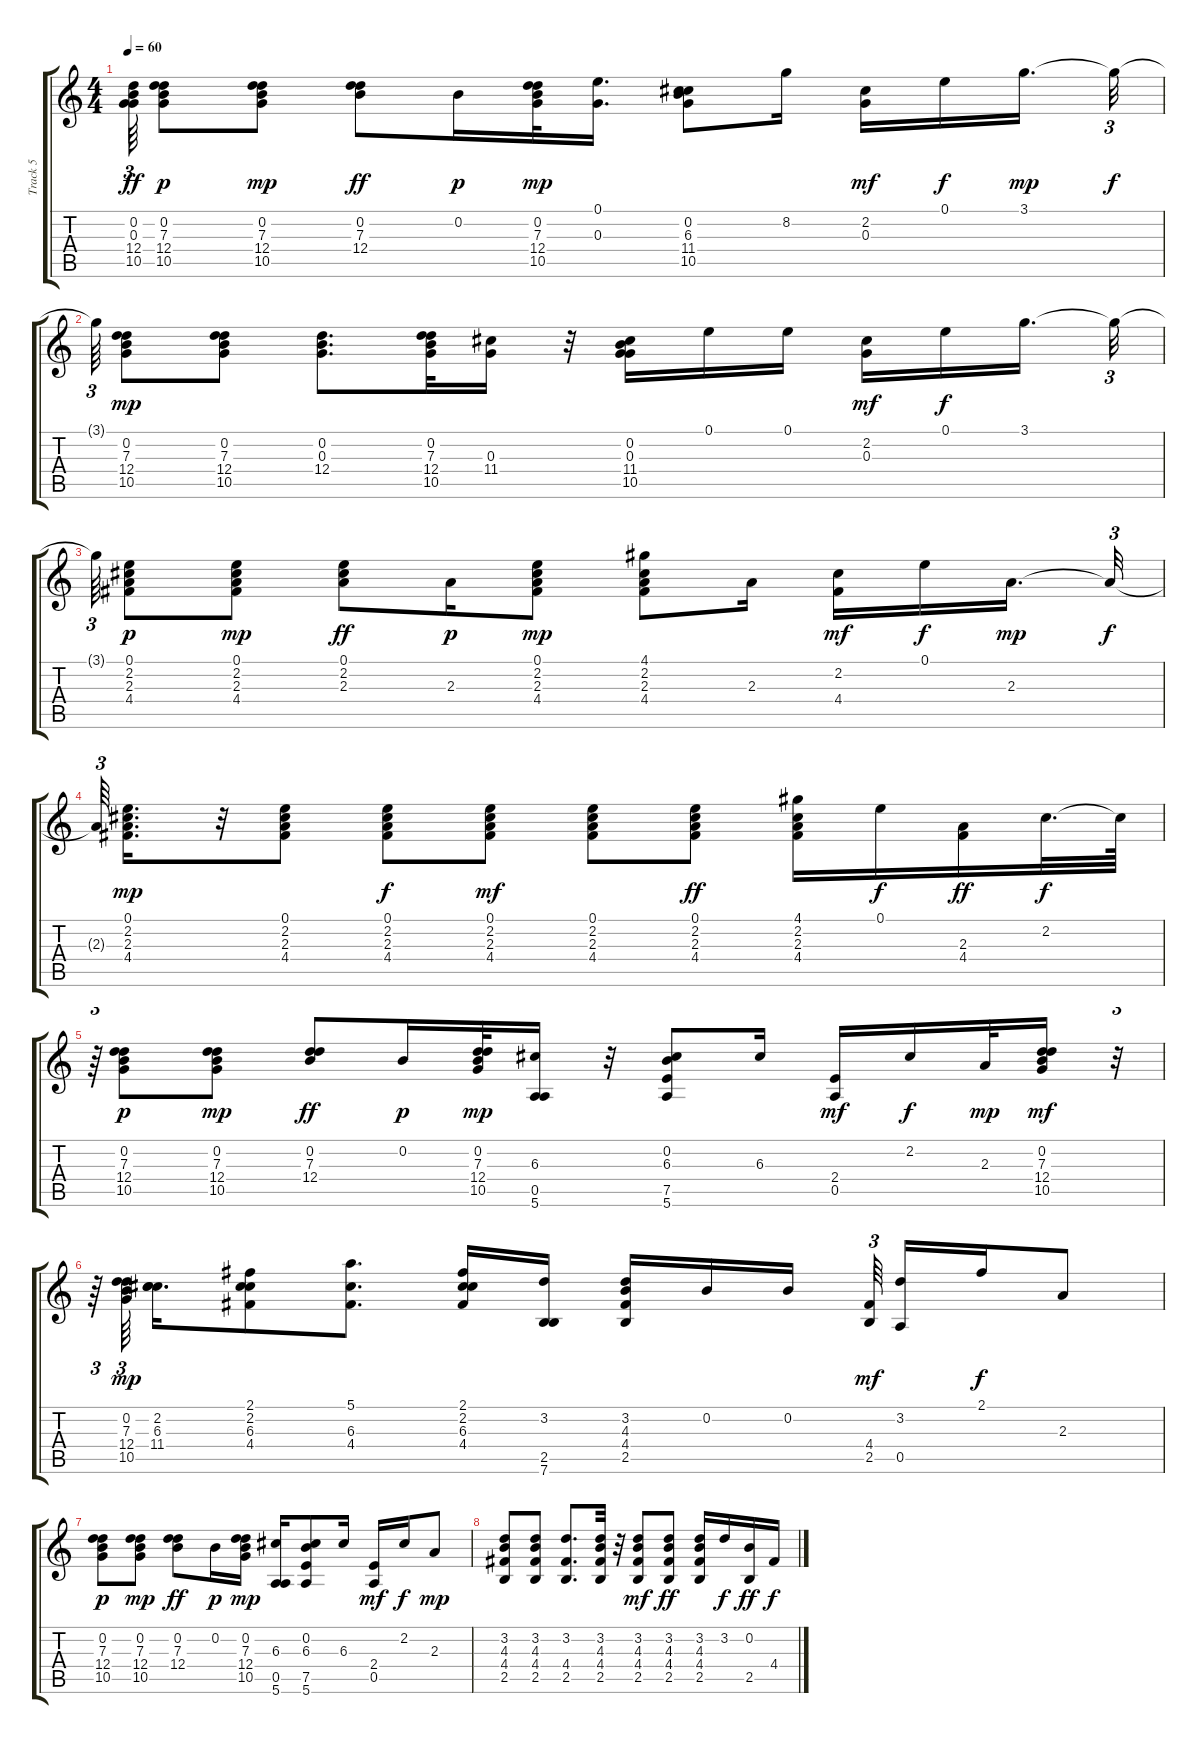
\track ("Track 5" "Track 5") {instrument acousticguitarsteel}
\staff {score tabs}
\tuning (E4 B3 G3 D3 A2 E2) {hide}
\ts (4 4)
\tempo 60
\clef g2
\ks c
(0.2 0.3 12.4 10.5).64{tu (3 2) dy ff} (0.2 7.3 12.4 10.5).8{dy p} (0.2 7.3 12.4 10.5).8{dy mp} (0.2 7.3 12.4).8{dy ff} 0.2.16{dy p} (0.2 7.3 12.4 10.5).32{dy mp} (0.1 0.3).16{d} (0.2 6.3 11.4 10.5).8 8.2.16 (2.2 0.3).16{dy mf} 0.1.16{dy f} 3.1.16{d dy mp} 3.1{t}.32{tu (3 2) dy f} |
3.1{t}.64{tu (3 2)} (0.2 7.3 12.4 10.5).8{dy mp} (0.2 7.3 12.4 10.5).8 (0.2 0.3 12.4).8{d} (0.2 7.3 12.4 10.5).32 (0.3 11.4).16 r.32 (0.2 0.3 11.4 10.5).16 0.1.16 0.1.16 (2.2 0.3).16{dy mf} 0.1.16{dy f} 3.1.16{d} 3.1{t}.32{tu (3 2)} |
3.1{t}.64{tu (3 2)} (0.1 2.2 2.3 4.4).8{dy p} (0.1 2.2 2.3 4.4).8{dy mp} (0.1 2.2 2.3).8{dy ff} 2.3.16{dy p} (0.1 2.2 2.3 4.4).8{dy mp} (4.1 2.2 2.3 4.4).8 2.3.16 (2.2 4.4).16{dy mf} 0.1.16{dy f} 2.3.16{d dy mp} 2.3{t}.32{tu (3 2) dy f} |
2.3{t}.64{tu (3 2)} (0.1 2.2 2.3 4.4).16{d dy mp} r.32 (0.1 2.2 2.3 4.4).8 (0.1 2.2 2.3 4.4).8{dy f} (0.1 2.2 2.3 4.4).8{dy mf} (0.1 2.2 2.3 4.4).8 (0.1 2.2 2.3 4.4).8{dy ff} (4.1 2.2 2.3 4.4).16 0.1.16{dy f} (2.3 4.4).16{dy ff} 2.2.32{d dy f} 2.2{t}.64 |
r.64{tu (3 2)} (0.2 7.3 12.4 10.5).8{dy p} (0.2 7.3 12.4 10.5).8{dy mp} (0.2 7.3 12.4).8{dy ff} 0.2.16{dy p} (0.2 7.3 12.4 10.5).32{dy mp} (6.3 0.5 5.6).16 r.32 (0.2 6.3 7.5 5.6).8 6.3.16 (2.4 0.5).16{dy mf} 2.2.16{dy f} 2.3.32{dy mp} (0.2 7.3 12.4 10.5).16{dy mf} r.32{tu (3 2)} |
r.64{tu (3 2)} (0.2 7.3 12.4 10.5).64{tu (3 2) dy mp} (2.2 6.3 11.4).16{d} (2.1 2.2 6.3 4.4).8 (5.1 6.3 4.4).8{d} (2.1 2.2 6.3 4.4).16 (3.2 2.5 7.6).16 (3.2 4.3 4.4 2.5).16 0.2.16 0.2.16 (4.4 2.5).64{tu (3 2) dy mf} (3.2 0.5).16 2.1.16{dy f} 2.3.8 |
(0.2 7.3 12.4 10.5).8{dy p} (0.2 7.3 12.4 10.5).8{dy mp} (0.2 7.3 12.4).8{dy ff} 0.2.16{dy p} (0.2 7.3 12.4 10.5).16{dy mp} (6.3 0.5 5.6).16 (0.2 6.3 7.5 5.6).8 6.3.16 (2.4 0.5).16{dy mf} 2.2.16{dy f} 2.3.8{dy mp} |
(3.2 4.3 4.4 2.5).8 (3.2 4.3 4.4 2.5).8 (3.2 4.4 2.5).8{d} (3.2 4.3 4.4 2.5).32 r.32 (3.2 4.3 4.4 2.5).8{dy mf} (3.2 4.3 4.4 2.5).8{dy ff} (3.2 4.3 4.4 2.5).16 3.2.16{dy f} (0.2 2.5).16{dy ff} 4.4.16{dy f}
